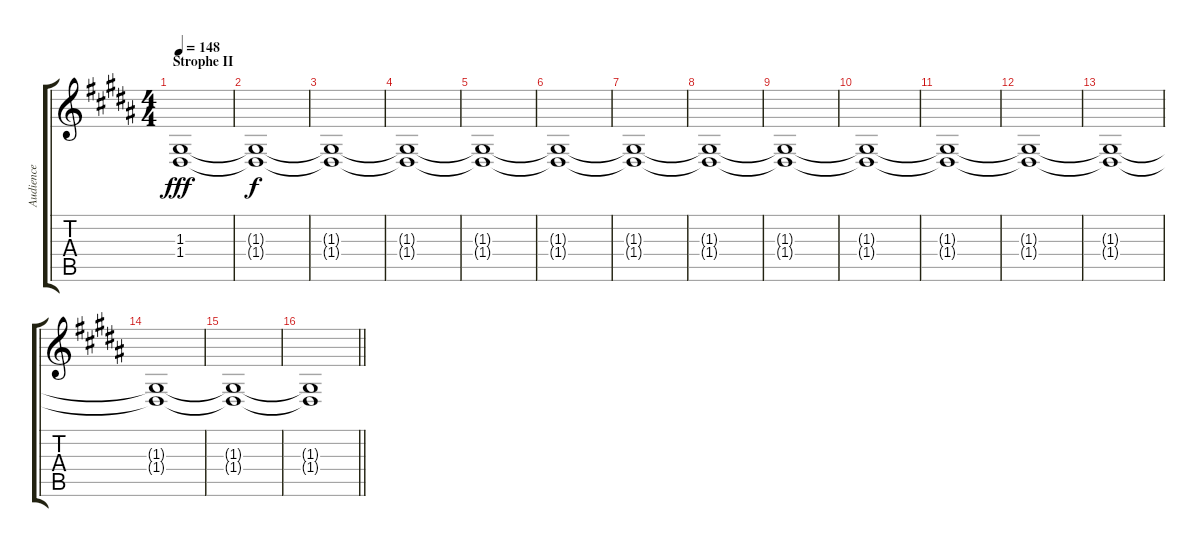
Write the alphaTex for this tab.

\track ("Audience" "Audience") {instrument applause}
\staff {score tabs}
\tuning (E4 B3 G3 D3 A2 E2) {hide}
\ts (4 4)
\section ("" "Strophe II")
\tempo 148
\clef g2
\ks b
(1.3 1.4).1{dy fff} |
(1.3{t} 1.4{t}).1{dy f} |
(1.3{t} 1.4{t}).1 |
(1.3{t} 1.4{t}).1 |
(1.3{t} 1.4{t}).1 |
(1.3{t} 1.4{t}).1 |
(1.3{t} 1.4{t}).1 |
(1.3{t} 1.4{t}).1 |
(1.3{t} 1.4{t}).1 |
(1.3{t} 1.4{t}).1 |
(1.3{t} 1.4{t}).1 |
(1.3{t} 1.4{t}).1 |
(1.3{t} 1.4{t}).1 |
(1.3{t} 1.4{t}).1 |
(1.3{t} 1.4{t}).1 |
\barLineRight lightlight
(1.3{t} 1.4{t}).1
